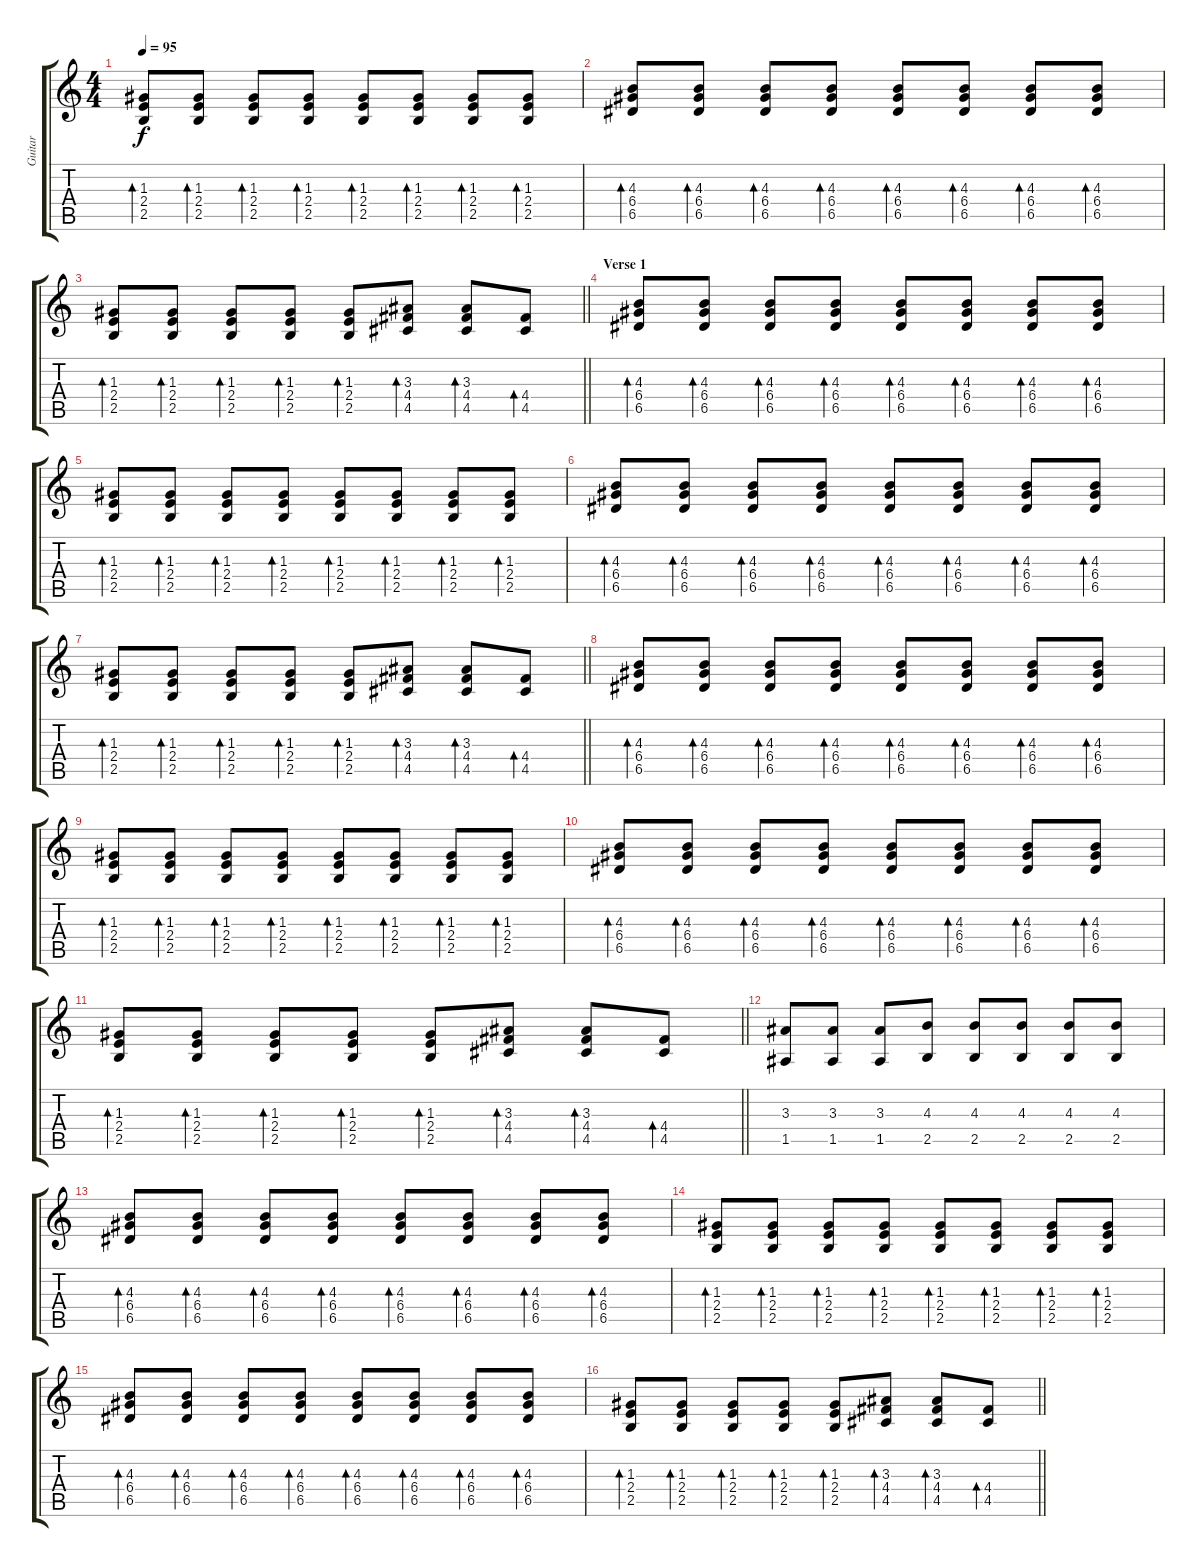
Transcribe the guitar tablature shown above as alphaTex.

\track ("Guitar" "Guitar") {instrument acousticguitarsteel}
\staff {score tabs}
\tuning (E4 B3 G3 D3 A2 E2) {hide}
\ts (4 4)
\tempo 95
\clef g2
\ks c
(1.3 2.4 2.5).8{bd 60 dy f} (1.3 2.4 2.5).8{bd 60} (1.3 2.4 2.5).8{bd 60} (1.3 2.4 2.5).8{bd 60} (1.3 2.4 2.5).8{bd 60} (1.3 2.4 2.5).8{bd 60} (1.3 2.4 2.5).8{bd 60} (1.3 2.4 2.5).8{bd 60} |
(4.3 6.4 6.5).8{bd 60} (4.3 6.4 6.5).8{bd 60} (4.3 6.4 6.5).8{bd 60} (4.3 6.4 6.5).8{bd 60} (4.3 6.4 6.5).8{bd 60} (4.3 6.4 6.5).8{bd 60} (4.3 6.4 6.5).8{bd 60} (4.3 6.4 6.5).8{bd 60} |
\barLineRight lightlight
(1.3 2.4 2.5).8{bd 60} (1.3 2.4 2.5).8{bd 60} (1.3 2.4 2.5).8{bd 60} (1.3 2.4 2.5).8{bd 60} (1.3 2.4 2.5).8{bd 60} (3.3 4.4 4.5).8{bd 60} (3.3 4.4 4.5).8{bd 60} (4.4 4.5).8{bd 60} |
\section ("" "Verse 1")
(4.3 6.4 6.5).8{bd 60} (4.3 6.4 6.5).8{bd 60} (4.3 6.4 6.5).8{bd 60} (4.3 6.4 6.5).8{bd 60} (4.3 6.4 6.5).8{bd 60} (4.3 6.4 6.5).8{bd 60} (4.3 6.4 6.5).8{bd 60} (4.3 6.4 6.5).8{bd 60} |
(1.3 2.4 2.5).8{bd 60} (1.3 2.4 2.5).8{bd 60} (1.3 2.4 2.5).8{bd 60} (1.3 2.4 2.5).8{bd 60} (1.3 2.4 2.5).8{bd 60} (1.3 2.4 2.5).8{bd 60} (1.3 2.4 2.5).8{bd 60} (1.3 2.4 2.5).8{bd 60} |
(4.3 6.4 6.5).8{bd 60} (4.3 6.4 6.5).8{bd 60} (4.3 6.4 6.5).8{bd 60} (4.3 6.4 6.5).8{bd 60} (4.3 6.4 6.5).8{bd 60} (4.3 6.4 6.5).8{bd 60} (4.3 6.4 6.5).8{bd 60} (4.3 6.4 6.5).8{bd 60} |
\barLineRight lightlight
(1.3 2.4 2.5).8{bd 60} (1.3 2.4 2.5).8{bd 60} (1.3 2.4 2.5).8{bd 60} (1.3 2.4 2.5).8{bd 60} (1.3 2.4 2.5).8{bd 60} (3.3 4.4 4.5).8{bd 60} (3.3 4.4 4.5).8{bd 60} (4.4 4.5).8{bd 60} |
(4.3 6.4 6.5).8{bd 60} (4.3 6.4 6.5).8{bd 60} (4.3 6.4 6.5).8{bd 60} (4.3 6.4 6.5).8{bd 60} (4.3 6.4 6.5).8{bd 60} (4.3 6.4 6.5).8{bd 60} (4.3 6.4 6.5).8{bd 60} (4.3 6.4 6.5).8{bd 60} |
(1.3 2.4 2.5).8{bd 60} (1.3 2.4 2.5).8{bd 60} (1.3 2.4 2.5).8{bd 60} (1.3 2.4 2.5).8{bd 60} (1.3 2.4 2.5).8{bd 60} (1.3 2.4 2.5).8{bd 60} (1.3 2.4 2.5).8{bd 60} (1.3 2.4 2.5).8{bd 60} |
(4.3 6.4 6.5).8{bd 60} (4.3 6.4 6.5).8{bd 60} (4.3 6.4 6.5).8{bd 60} (4.3 6.4 6.5).8{bd 60} (4.3 6.4 6.5).8{bd 60} (4.3 6.4 6.5).8{bd 60} (4.3 6.4 6.5).8{bd 60} (4.3 6.4 6.5).8{bd 60} |
\barLineRight lightlight
(1.3 2.4 2.5).8{bd 60} (1.3 2.4 2.5).8{bd 60} (1.3 2.4 2.5).8{bd 60} (1.3 2.4 2.5).8{bd 60} (1.3 2.4 2.5).8{bd 60} (3.3 4.4 4.5).8{bd 60} (3.3 4.4 4.5).8{bd 60} (4.4 4.5).8{bd 60} |
(3.3 1.5).8 (3.3 1.5).8 (3.3 1.5).8 (4.3 2.5).8 (4.3 2.5).8 (4.3 2.5).8 (4.3 2.5).8 (4.3 2.5).8 |
(4.3 6.4 6.5).8{bd 60} (4.3 6.4 6.5).8{bd 60} (4.3 6.4 6.5).8{bd 60} (4.3 6.4 6.5).8{bd 60} (4.3 6.4 6.5).8{bd 60} (4.3 6.4 6.5).8{bd 60} (4.3 6.4 6.5).8{bd 60} (4.3 6.4 6.5).8{bd 60} |
(1.3 2.4 2.5).8{bd 60} (1.3 2.4 2.5).8{bd 60} (1.3 2.4 2.5).8{bd 60} (1.3 2.4 2.5).8{bd 60} (1.3 2.4 2.5).8{bd 60} (1.3 2.4 2.5).8{bd 60} (1.3 2.4 2.5).8{bd 60} (1.3 2.4 2.5).8{bd 60} |
(4.3 6.4 6.5).8{bd 60} (4.3 6.4 6.5).8{bd 60} (4.3 6.4 6.5).8{bd 60} (4.3 6.4 6.5).8{bd 60} (4.3 6.4 6.5).8{bd 60} (4.3 6.4 6.5).8{bd 60} (4.3 6.4 6.5).8{bd 60} (4.3 6.4 6.5).8{bd 60} |
\barLineRight lightlight
(1.3 2.4 2.5).8{bd 60} (1.3 2.4 2.5).8{bd 60} (1.3 2.4 2.5).8{bd 60} (1.3 2.4 2.5).8{bd 60} (1.3 2.4 2.5).8{bd 60} (3.3 4.4 4.5).8{bd 60} (3.3 4.4 4.5).8{bd 60} (4.4 4.5).8{bd 60}
